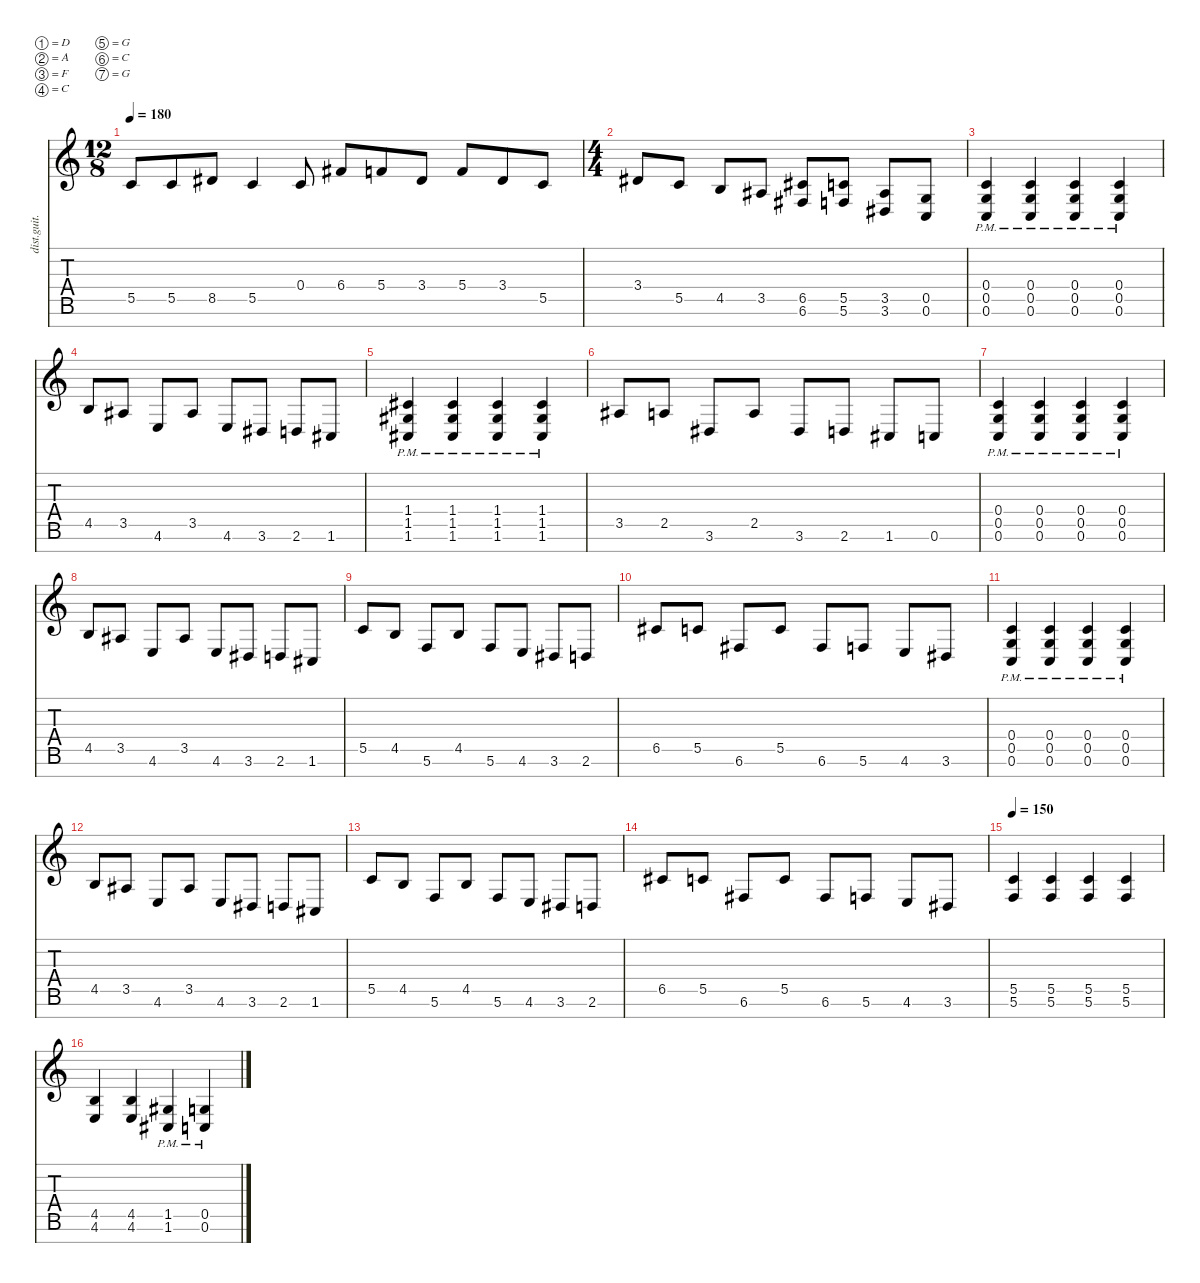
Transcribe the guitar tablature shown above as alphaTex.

\defaultSystemsLayout 4
\hideDynamics
\bracketExtendMode nobrackets
\otherSystemsTrackNameOrientation horizontal
\track ("Sergi" "dist.guit.") {instrument distortionguitar}
\staff {score tabs}
\tuning (D4 A3 F3 C3 G2 C2 G1)
\ts (12 8)
\tempo 180
\clef g2
\ks c
5.5.8{dy mf beam Up} 5.5.8{beam Up} 8.5{acc #}.8{beam Up} 5.5.4{beam Up} 0.4.8{beam Up} 6.4{acc #}.8{beam Up} 5.4.8{beam Up} 3.4{acc #}.8{beam Up} 5.4.8{beam Up} 3.4{acc #}.8{beam Up} 5.5.8{beam Up} |
\ts (4 4)
\beaming (8 2 2 2 2)
3.4{acc #}.8{beam Up} 5.5.8{beam Up} 4.5.8{beam Up} 3.5{acc #}.8{beam Up} (6.5{acc #} 6.6{acc #}).8{beam Up} (5.5 5.6).8{beam Up} (3.5{acc #} 3.6{acc #}).8{beam Up} (0.5 0.6).8{beam Up} |
\section ("" "")
(0.4{pm} 0.5{pm} 0.6{pm}).4{dy f beam Up} (0.4{pm} 0.5{pm} 0.6{pm}).4{beam Up} (0.4{pm} 0.5{pm} 0.6{pm}).4{beam Up} (0.4{pm} 0.5{pm} 0.6{pm}).4{beam Up} |
4.5.8{beam Up} 3.5{acc #}.8{beam Up} 4.6.8{beam Up} 3.5{acc #}.8{beam Up} 4.6.8{beam Up} 3.6{acc #}.8{beam Up} 2.6.8{beam Up} 1.6{acc #}.8{beam Up} |
(1.4{pm acc #} 1.5{pm acc #} 1.6{pm acc #}).4{beam Up} (1.4{pm acc #} 1.5{pm acc #} 1.6{pm acc #}).4{beam Up} (1.4{pm acc #} 1.5{pm acc #} 1.6{pm acc #}).4{beam Up} (1.4{pm acc #} 1.5{pm acc #} 1.6{pm acc #}).4{beam Up} |
3.5{acc #}.8{beam Up} 2.5.8{beam Up} 3.6{acc #}.8{beam Up} 2.5.8{beam Up} 3.6{acc #}.8{beam Up} 2.6.8{beam Up} 1.6{acc #}.8{beam Up} 0.6.8{beam Up} |
(0.4{pm} 0.5{pm} 0.6{pm}).4{beam Up} (0.4{pm} 0.5{pm} 0.6{pm}).4{beam Up} (0.4{pm} 0.5{pm} 0.6{pm}).4{beam Up} (0.4{pm} 0.5{pm} 0.6{pm}).4{beam Up} |
4.5.8{beam Up} 3.5{acc #}.8{beam Up} 4.6.8{beam Up} 3.5{acc #}.8{beam Up} 4.6.8{beam Up} 3.6{acc #}.8{beam Up} 2.6.8{beam Up} 1.6{acc #}.8{beam Up} |
5.5.8{beam Up} 4.5.8{beam Up} 5.6.8{beam Up} 4.5.8{beam Up} 5.6.8{beam Up} 4.6.8{beam Up} 3.6{acc #}.8{beam Up} 2.6.8{beam Up} |
6.5{acc #}.8{beam Up} 5.5.8{beam Up} 6.6{acc #}.8{beam Up} 5.5.8{beam Up} 6.6{acc #}.8{beam Up} 5.6.8{beam Up} 4.6.8{beam Up} 3.6{acc #}.8{beam Up} |
(0.4{pm} 0.5{pm} 0.6{pm}).4{beam Up} (0.4{pm} 0.5{pm} 0.6{pm}).4{beam Up} (0.4{pm} 0.5{pm} 0.6{pm}).4{beam Up} (0.4{pm} 0.5{pm} 0.6{pm}).4{beam Up} |
4.5.8{beam Up} 3.5{acc #}.8{beam Up} 4.6.8{beam Up} 3.5{acc #}.8{beam Up} 4.6.8{beam Up} 3.6{acc #}.8{beam Up} 2.6.8{beam Up} 1.6{acc #}.8{beam Up} |
5.5.8{beam Up} 4.5.8{beam Up} 5.6.8{beam Up} 4.5.8{beam Up} 5.6.8{beam Up} 4.6.8{beam Up} 3.6{acc #}.8{beam Up} 2.6.8{beam Up} |
6.5{acc #}.8{beam Up} 5.5.8{beam Up} 6.6{acc #}.8{beam Up} 5.5.8{beam Up} 6.6{acc #}.8{beam Up} 5.6.8{beam Up} 4.6.8{beam Up} 3.6{acc #}.8{beam Up} |
\section ("" "")
\tempo 150
(5.5 5.6).4{beam Up} (5.5 5.6).4{beam Up} (5.5 5.6).4{beam Up} (5.5 5.6).4{beam Up} |
(4.5 4.6).4{beam Up} (4.5 4.6).4{beam Up} (1.5{pm acc #} 1.6{pm acc #}).4{beam Up} (0.5{pm} 0.6{pm}).4{beam Up}
